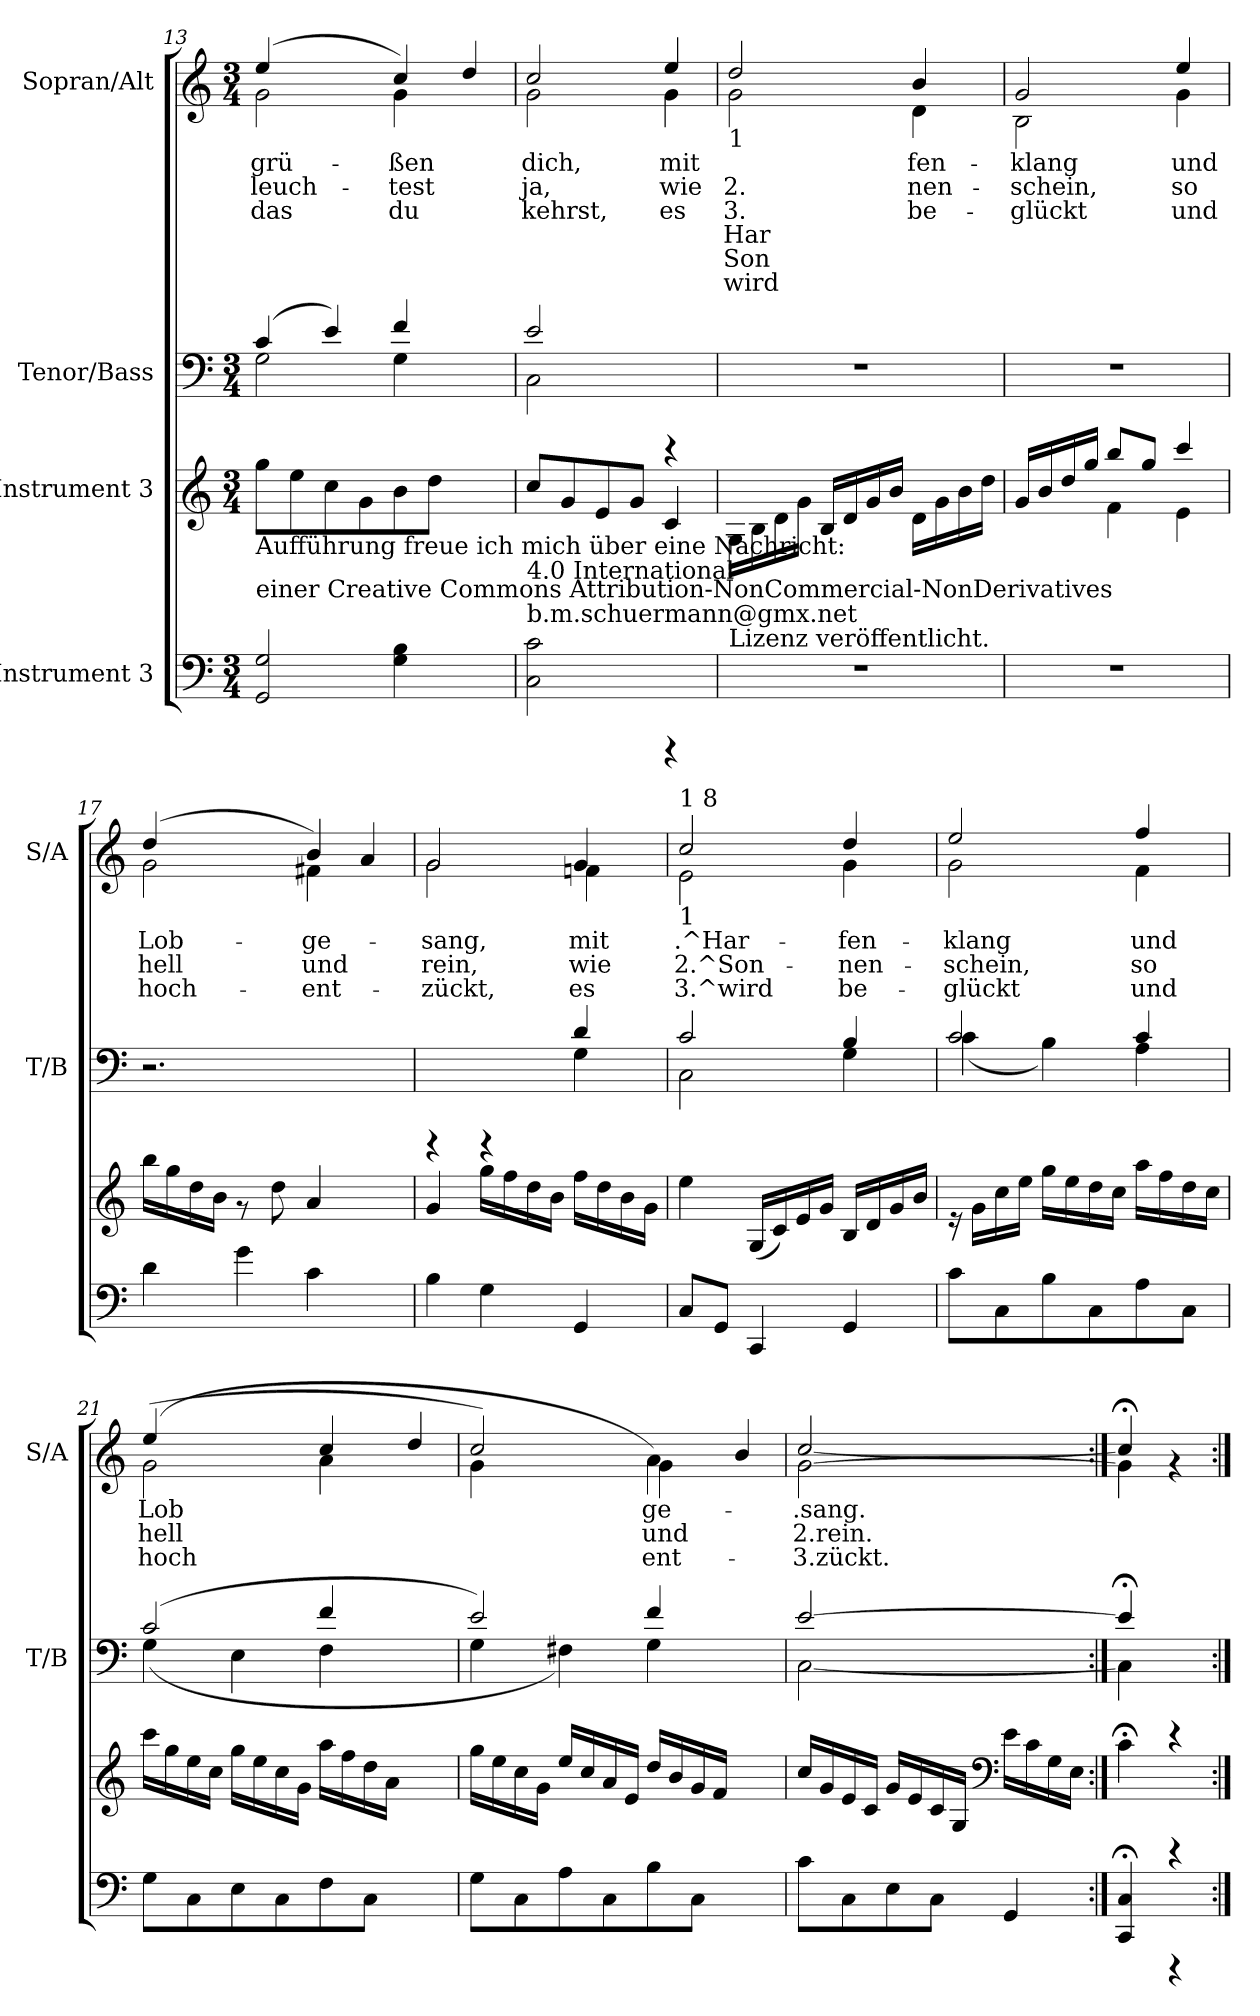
**kern	**kern	**kern	**kern	**text	**text	**text	**text	**text	**text
*part4	*part3	*part2	*part1	*part1	*part1	*part1	*part1	*part1	*part1
*staff4	*staff3	*staff2	*staff1	*staff1	*staff1	*staff1	*staff1	*staff1	*staff1
*I"Instrument 3	*I"Instrument 3	*I"Tenor/Bass	*I"Sopran/Alt	*	*	*	*	*	*
*	*	*I'T/B	*I'S/A	*	*	*	*	*	*
*clefF4	*clefG2	*clefF4	*clefG2	*	*	*	*	*	*
*k[]	*k[]	*k[]	*k[]	*	*	*	*	*	*
*C:	*C:	*C:	*C:	*	*	*	*	*	*
*M3/4	*M3/4	*M3/4	*M3/4	*	*	*	*	*	*
=13	=13	=13	=13	=13	=13	=13	=13	=13	=13
*	*	*^	*^	*	*	*	*	*	*
!	!LO:TX:b:t=einer Creative Commons Attribution-NonCommercial-NonDerivatives	!	!	!	!	!	!	!	!	!	!
!	!LO:TX:b:t=Aufführung freue ich mich über eine Nachricht&colon;	!	!	!	!	!	!	!	!	!	!
!	!	!	!	!	!	!LO:LY:b:rj	!LO:LY:b:rj	!LO:LY:b:rj	!	!	!
2GG/ 2G/	8gg\L	(>4c/	2G\	2g\	(>4ee/	grü-	-leuch-	-das	.	.	.
.	8ee\	.	.	.	.	.	.	.	.	.	.
.	8cc\	4e/)	.	.	4ryy	.	.	.	.	.	.
.	8g\	.	.	.	.	.	.	.	.	.	.
!	!	!	!	!	!	!LO:LY:b:rj	!LO:LY:b:rj	!LO:LY:b:rj	!	!	!
!	!	!	!	!	!	!LO:LY:b:rj	!LO:LY:b:rj	!LO:LY:b:rj	!	!	!
4G\ 4B\	8b\	4f/	4G\	4cc/)	4g\	ßen	test	du	.	.	.
.	8dd\J	.	.	.	.	.	.	.	.	.	.
4ryy	4ryy	4ryy	4ryy	4dd/	4ryy	.	.	.	.	.	.
=14	=14	=14	=14	=14	=14	=14	=14	=14	=14	=14	=14
!	!LO:TX:b:t=4.0 International	!	!	!	!	!	!	!	!	!	!
!	!LO:TX:b:t=b.m.schuermann@gmx.net	!	!	!	!	!	!	!	!	!	!
!	!	!	!	!	!	!LO:LY:b:rj	!LO:LY:b:rj	!LO:LY:b:rj	!	!	!
2c\ 2C\	8cc/L	2e/	2C\	2cc/	2g\	dich,	ja,	kehrst,	.	.	.
.	8g/	.	.	.	.	.	.	.	.	.	.
.	8e/	.	.	.	.	.	.	.	.	.	.
.	8g/J	.	.	.	.	.	.	.	.	.	.
!	!	!	!	!	!	!LO:LY:b:rj	!LO:LY:b:rj	!LO:LY:b:rj	!	!	!
4rCCC	4c/	4rCCC	4ryy	4ee/	4g\	mit	wie	es	.	.	.
!!LO:PB:g=z	!!
=15	=15	=15	=15	=15	=15	=15	=15	=15	=15	=15	=15
!	!	!	!	!LO:TX:b:t=1	!	!	!	!	!	!	!
!	!LO:TX:b:t=Lizenz veröffentlicht.	!	!	!	!	!	!	!	!	!	!
!	!	!	!	!	!	!LO:LY:b:rj	!LO:LY:b:rj	!LO:LY:b:rj	!LO:LY:b:rj	!LO:LY:b:rj	!LO:LY:b:rj
*	*	*v	*v	*	*	*	*	*	*	*	*
2.r	16G\L	2.r	2g\	2dd/	.	2.	3.	Har-	-Son-	-wird
.	16B\	.	.	.	.	.	.	.	.	.
.	16d\	.	.	.	.	.	.	.	.	.
.	16g\J	.	.	.	.	.	.	.	.	.
.	16B/L	.	.	.	.	.	.	.	.	.
.	16d/	.	.	.	.	.	.	.	.	.
.	16g/	.	.	.	.	.	.	.	.	.
.	16b/J	.	.	.	.	.	.	.	.	.
!	!	!	!	!	!LO:LY:b:rj	!LO:LY:b:rj	!LO:LY:b:rj	!LO:LY:b:rj	!LO:LY:b:rj	!LO:LY:b:rj
.	16d\L	.	4b/	4d\	fen-	-nen-	-be-	--	--	-
.	16g\	.	.	.	.	.	.	.	.	.
.	16b\	.	.	.	.	.	.	.	.	.
.	16dd\J	.	.	.	.	.	.	.	.	.
=16	=16	=16	=16	=16	=16	=16	=16	=16	=16	=16
*	*^	*	*	*	*	*	*	*	*	*
!	!	!	!	!	!	!LO:LY:b:rj	!LO:LY:b:rj	!LO:LY:b:rj	!	!	!
2.r	16g/L	4ryy	2.r	2g/	2B\	klang	schein,	glückt	.	.	.
.	16b/	.	.	.	.	.	.	.	.	.	.
.	16dd/	.	.	.	.	.	.	.	.	.	.
.	16gg/J	.	.	.	.	.	.	.	.	.	.
.	8bb/L	4f\	.	.	.	.	.	.	.	.	.
.	8gg/J	.	.	.	.	.	.	.	.	.	.
!	!	!	!	!	!	!LO:LY:b:rj	!LO:LY:b:rj	!LO:LY:b:rj	!	!	!
.	4ccc/	4e\	.	4ee/	4g\	und	so	und	.	.	.
=17	=17	=17	=17	=17	=17	=17	=17	=17	=17	=17	=17
!	!	!	!	!	!	!LO:LY:b:rj	!LO:LY:b:rj	!LO:LY:b:rj	!	!	!
*	*v	*v	*	*	*	*	*	*	*	*	*
4d\	16bb\L	2.r	2g\	(>4dd/	Lob-	-hell	hoch-	.	.	.
.	16gg\	.	.	.	.	.	.	.	.	.
.	16dd\	.	.	.	.	.	.	.	.	.
.	16b\J	.	.	.	.	.	.	.	.	.
4g\	8rf	.	.	4ryy	.	.	.	.	.	.
.	8dd\	.	.	.	.	.	.	.	.	.
!	!	!	!	!	!LO:LY:b:rj	!LO:LY:b:rj	!LO:LY:b:rj	!	!	!
!	!	!	!	!	!LO:LY:b:rj	!LO:LY:b:rj	!LO:LY:b:rj	!	!	!
4c\	4a/	.	4b/)	4f#X\	ge-	-und	ent-	.	.	.
4ryy	4ryy	4ryy	4a/	4ryy	.	.	.	.	.	.
=18	=18	=18	=18	=18	=18	=18	=18	=18	=18	=18
*	*	*^	*	*	*	*	*	*	*	*
!	!	!	!	!	!	!LO:LY:b:rj	!LO:LY:b:rj	!LO:LY:b:rj	!	!	!
4B\	4g/	4rCCC	2ryy	2g/	2g\	-sang,	rein,	zückt,	.	.	.
4G\	16gg\L	4rCCC	.	.	.	.	.	.	.	.	.
.	16ff\	.	.	.	.	.	.	.	.	.	.
.	16dd\	.	.	.	.	.	.	.	.	.	.
.	16b\J	.	.	.	.	.	.	.	.	.	.
!	!	!	!	!	!	!LO:LY:b:rj	!LO:LY:b:rj	!LO:LY:b:rj	!	!	!
4GG/	16ff\L	4d/	4G\	4g/	4fn\	mit	wie	es	.	.	.
.	16dd\	.	.	.	.	.	.	.	.	.	.
.	16b\	.	.	.	.	.	.	.	.	.	.
.	16g\J	.	.	.	.	.	.	.	.	.	.
!!LO:LB:g=z	!!
=19	=19	=19	=19	=19	=19	=19	=19	=19	=19	=19	=19
!	!	!	!	!LO:TX:a:t=1 8	!	!	!	!	!	!	!
!	!	!	!	!LO:TX:b:t=1	!	!	!	!	!	!	!
!	!	!	!	!	!	!LO:LY:b:rj	!LO:LY:b:rj	!LO:LY:b:rj	!	!	!
8C/L	4ee\	2c/	2C\	2cc/	2e\	.^Har-	-2.^Son-	-3.^wird	.	.	.
8GG/J	.	.	.	.	.	.	.	.	.	.	.
4CC/	(>16G/L	.	.	.	.	.	.	.	.	.	.
.	16c/)	.	.	.	.	.	.	.	.	.	.
.	16e/	.	.	.	.	.	.	.	.	.	.
.	16g/J	.	.	.	.	.	.	.	.	.	.
!	!	!	!	!	!	!LO:LY:b:rj	!LO:LY:b:rj	!LO:LY:b:rj	!	!	!
4GG/	16B/L	4B/	4G\	4dd/	4g\	fen-	-nen-	-be-	.	.	.
.	16d/	.	.	.	.	.	.	.	.	.	.
.	16g/	.	.	.	.	.	.	.	.	.	.
.	16b/J	.	.	.	.	.	.	.	.	.	.
=20	=20	=20	=20	=20	=20	=20	=20	=20	=20	=20	=20
!	!	!	!	!	!	!LO:LY:b:rj	!LO:LY:b:rj	!LO:LY:b:rj	!	!	!
8c\L	16re	2c/	(<4c\	2ee/	2g\	-klang	schein,	glückt	.	.	.
.	16g\L	.	.	.	.	.	.	.	.	.	.
8C\	16cc\	.	.	.	.	.	.	.	.	.	.
.	16ee\J	.	.	.	.	.	.	.	.	.	.
8B\	16gg\L	.	4B\)	.	.	.	.	.	.	.	.
.	16ee\	.	.	.	.	.	.	.	.	.	.
8C\	16dd\	.	.	.	.	.	.	.	.	.	.
.	16cc\J	.	.	.	.	.	.	.	.	.	.
!	!	!	!	!	!	!LO:LY:b:rj	!LO:LY:b:rj	!LO:LY:b:rj	!	!	!
8A\	16aa\L	4c/	4A\	4ff/	4f\	und	so	und	.	.	.
.	16ff\	.	.	.	.	.	.	.	.	.	.
8C\J	16dd\	.	.	.	.	.	.	.	.	.	.
.	16cc\J	.	.	.	.	.	.	.	.	.	.
=21	=21	=21	=21	=21	=21	=21	=21	=21	=21	=21	=21
!	!	!	!	!	!	!LO:LY:b:rj	!LO:LY:b:rj	!LO:LY:b:rj	!	!	!
8G\L	16ccc\L	(>2c/	(<4G\	(<2g\	(>4ee/	Lob-	-hell	hoch	.	.	.
.	16gg\	.	.	.	.	.	.	.	.	.	.
8C\	16ee\	.	.	.	.	.	.	.	.	.	.
.	16cc\J	.	.	.	.	.	.	.	.	.	.
8E\	16gg\L	.	4E\	.	4ryy	.	.	.	.	.	.
.	16ee\	.	.	.	.	.	.	.	.	.	.
8C\	16cc\	.	.	.	.	.	.	.	.	.	.
.	16g\J	.	.	.	.	.	.	.	.	.	.
!	!	!	!	!	!	!LO:LY:b:rj	!LO:LY:b:rj	!LO:LY:b:rj	!	!	!
!	!	!	!	!	!	!LO:LY:b:rj	!LO:LY:b:rj	!LO:LY:b:rj	!	!	!
8F\	16aa\L	4f/	4F\	4cc/	4a\	-	-	.	.	.	.
.	16ff\	.	.	.	.	.	.	.	.	.	.
8C\J	16dd\	.	.	.	.	.	.	.	.	.	.
.	16a\J	.	.	.	.	.	.	.	.	.	.
4ryy	4ryy	4ryy	4ryy	4dd/	4ryy	.	.	.	.	.	.
=22	=22	=22	=22	=22	=22	=22	=22	=22	=22	=22	=22
!	!	!	!	!	!	!LO:LY:b:rj	!LO:LY:b:rj	!LO:LY:b:rj	!	!	!
8G\L	16gg\L	2e/)	4G\	2cc/)	4g\	.	-	-	.	.	.
.	16ee\	.	.	.	.	.	.	.	.	.	.
8C\	16cc\	.	.	.	.	.	.	.	.	.	.
.	16g\J	.	.	.	.	.	.	.	.	.	.
8A\	16ee/L	.	4F#X\)	.	4ryy	.	.	.	.	.	.
.	16cc/	.	.	.	.	.	.	.	.	.	.
8C\	16a/	.	.	.	.	.	.	.	.	.	.
.	16e/J	.	.	.	.	.	.	.	.	.	.
!	!	!	!	!	!	!LO:LY:b:rj	!LO:LY:b:rj	!LO:LY:b:rj	!	!	!
!	!	!	!	!	!	!LO:LY:b:rj	!LO:LY:b:rj	!LO:LY:b:rj	!	!	!
8B\	16dd/L	4f/	4G\	4a\)	4g\	ge-	-und	ent-	.	.	.
.	16b/	.	.	.	.	.	.	.	.	.	.
8C\J	16g/	.	.	.	.	.	.	.	.	.	.
.	16f/J	.	.	.	.	.	.	.	.	.	.
4ryy	4ryy	4ryy	4ryy	4b/	4ryy	.	.	.	.	.	.
!!LO:LB:g=z	!!
=23	=23	=23	=23	=23	=23	=23	=23	=23	=23	=23	=23
!	!	!LO:N:vis=2	!LO:N:vis=2	!LO:N:vis=2	!LO:N:vis=2	!LO:LY:b:rj	!LO:LY:b:rj	!LO:LY:b:rj	!	!	!
8c\L	16cc/L	[>2.e/	[<2.C\	[<2.g\	[>2.cc/	-.sang.	2.rein.	3.zückt.	.	.	.
.	16g/	.	.	.	.	.	.	.	.	.	.
8C\	16e/	.	.	.	.	.	.	.	.	.	.
.	16c/J	.	.	.	.	.	.	.	.	.	.
8E\	16g/L	.	.	.	.	.	.	.	.	.	.
.	16e/	.	.	.	.	.	.	.	.	.	.
8C\J	16c/	.	.	.	.	.	.	.	.	.	.
.	16G/J	.	.	.	.	.	.	.	.	.	.
*	*clefF4	*	*	*	*	*	*	*	*	*	*
4GG/	16e\L	.	.	.	.	.	.	.	.	.	.
.	16c\	.	.	.	.	.	.	.	.	.	.
.	16G\	.	.	.	.	.	.	.	.	.	.
.	16E\J	.	.	.	.	.	.	.	.	.	.
=24:|!	=24:|!	=24:|!	=24:|!	=24:|!	=24:|!	=24:|!	=24:|!	=24:|!	=24:|!	=24:|!	=24:|!
!	!	!	!	!	!	!LO:LY:b:rj	!	!	!	!	!
4CC/;< 4C/;<	4c;<\	4e;</]	4C\]	4cc;</]	4g\]	.	.	.	.	.	.
4rCCC	4rCCC	4rCCC	4ryy	4rf	4ryy	.	.	.	.	.	.
*	*	*v	*v	*	*	*	*	*	*	*	*
*	*	*	*v	*v	*	*	*	*	*	*
=:|!	=:|!	=:|!	=:|!	=:|!	=:|!	=:|!	=:|!	=:|!	=:|!
*-	*-	*-	*-	*-	*-	*-	*-	*-	*-
